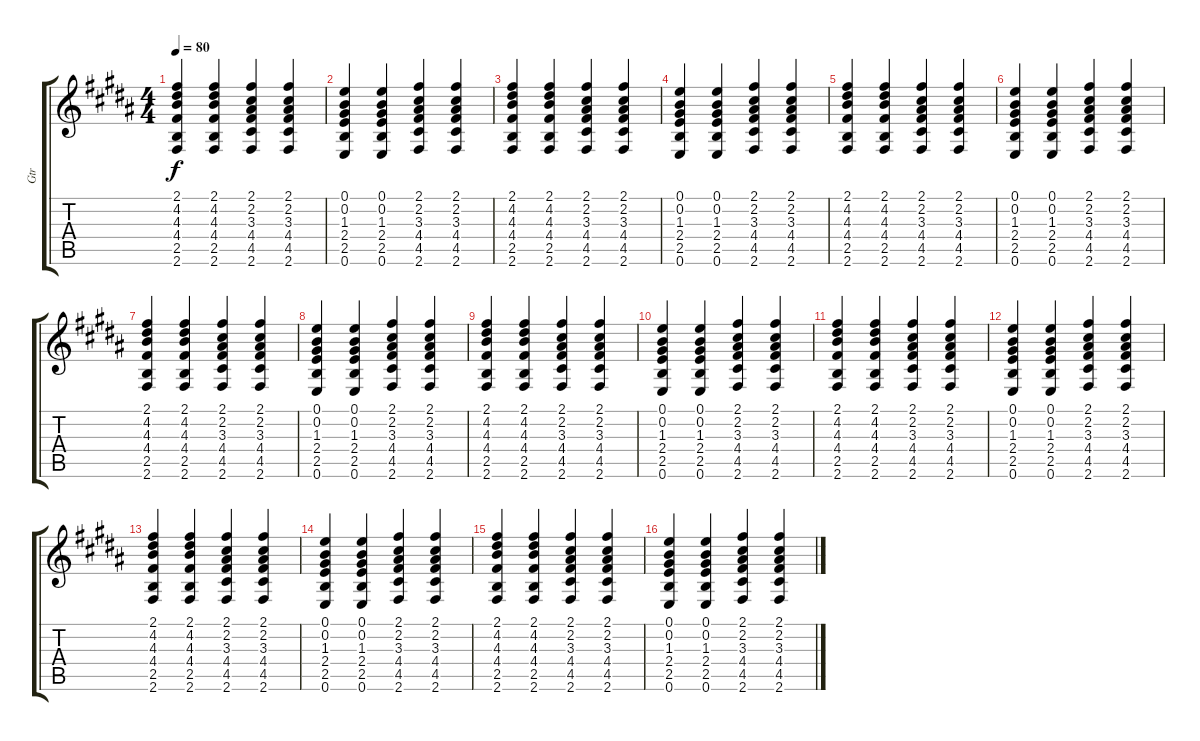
\track ("Gtr" "Gtr") {instrument acousticguitarnylon}
\staff {score tabs}
\tuning (E4 B3 G3 D3 A2 E2) {hide}
\ts (4 4)
\tempo 80
\clef g2
\ks b
(2.1 4.2 4.3 4.4 2.5 2.6).4{dy f} (2.1 4.2 4.3 4.4 2.5 2.6).4 (2.1 2.2 3.3 4.4 4.5 2.6).4 (2.1 2.2 3.3 4.4 4.5 2.6).4 |
(0.1 0.2 1.3 2.4 2.5 0.6).4 (0.1 0.2 1.3 2.4 2.5 0.6).4 (2.1 2.2 3.3 4.4 4.5 2.6).4 (2.1 2.2 3.3 4.4 4.5 2.6).4 |
(2.1 4.2 4.3 4.4 2.5 2.6).4 (2.1 4.2 4.3 4.4 2.5 2.6).4 (2.1 2.2 3.3 4.4 4.5 2.6).4 (2.1 2.2 3.3 4.4 4.5 2.6).4 |
(0.1 0.2 1.3 2.4 2.5 0.6).4 (0.1 0.2 1.3 2.4 2.5 0.6).4 (2.1 2.2 3.3 4.4 4.5 2.6).4 (2.1 2.2 3.3 4.4 4.5 2.6).4 |
(2.1 4.2 4.3 4.4 2.5 2.6).4 (2.1 4.2 4.3 4.4 2.5 2.6).4 (2.1 2.2 3.3 4.4 4.5 2.6).4 (2.1 2.2 3.3 4.4 4.5 2.6).4 |
(0.1 0.2 1.3 2.4 2.5 0.6).4 (0.1 0.2 1.3 2.4 2.5 0.6).4 (2.1 2.2 3.3 4.4 4.5 2.6).4 (2.1 2.2 3.3 4.4 4.5 2.6).4 |
(2.1 4.2 4.3 4.4 2.5 2.6).4 (2.1 4.2 4.3 4.4 2.5 2.6).4 (2.1 2.2 3.3 4.4 4.5 2.6).4 (2.1 2.2 3.3 4.4 4.5 2.6).4 |
(0.1 0.2 1.3 2.4 2.5 0.6).4 (0.1 0.2 1.3 2.4 2.5 0.6).4 (2.1 2.2 3.3 4.4 4.5 2.6).4 (2.1 2.2 3.3 4.4 4.5 2.6).4 |
(2.1 4.2 4.3 4.4 2.5 2.6).4 (2.1 4.2 4.3 4.4 2.5 2.6).4 (2.1 2.2 3.3 4.4 4.5 2.6).4 (2.1 2.2 3.3 4.4 4.5 2.6).4 |
(0.1 0.2 1.3 2.4 2.5 0.6).4 (0.1 0.2 1.3 2.4 2.5 0.6).4 (2.1 2.2 3.3 4.4 4.5 2.6).4 (2.1 2.2 3.3 4.4 4.5 2.6).4 |
(2.1 4.2 4.3 4.4 2.5 2.6).4 (2.1 4.2 4.3 4.4 2.5 2.6).4 (2.1 2.2 3.3 4.4 4.5 2.6).4 (2.1 2.2 3.3 4.4 4.5 2.6).4 |
(0.1 0.2 1.3 2.4 2.5 0.6).4 (0.1 0.2 1.3 2.4 2.5 0.6).4 (2.1 2.2 3.3 4.4 4.5 2.6).4 (2.1 2.2 3.3 4.4 4.5 2.6).4 |
(2.1 4.2 4.3 4.4 2.5 2.6).4 (2.1 4.2 4.3 4.4 2.5 2.6).4 (2.1 2.2 3.3 4.4 4.5 2.6).4 (2.1 2.2 3.3 4.4 4.5 2.6).4 |
(0.1 0.2 1.3 2.4 2.5 0.6).4 (0.1 0.2 1.3 2.4 2.5 0.6).4 (2.1 2.2 3.3 4.4 4.5 2.6).4 (2.1 2.2 3.3 4.4 4.5 2.6).4 |
(2.1 4.2 4.3 4.4 2.5 2.6).4 (2.1 4.2 4.3 4.4 2.5 2.6).4 (2.1 2.2 3.3 4.4 4.5 2.6).4 (2.1 2.2 3.3 4.4 4.5 2.6).4 |
(0.1 0.2 1.3 2.4 2.5 0.6).4 (0.1 0.2 1.3 2.4 2.5 0.6).4 (2.1 2.2 3.3 4.4 4.5 2.6).4 (2.1 2.2 3.3 4.4 4.5 2.6).4
